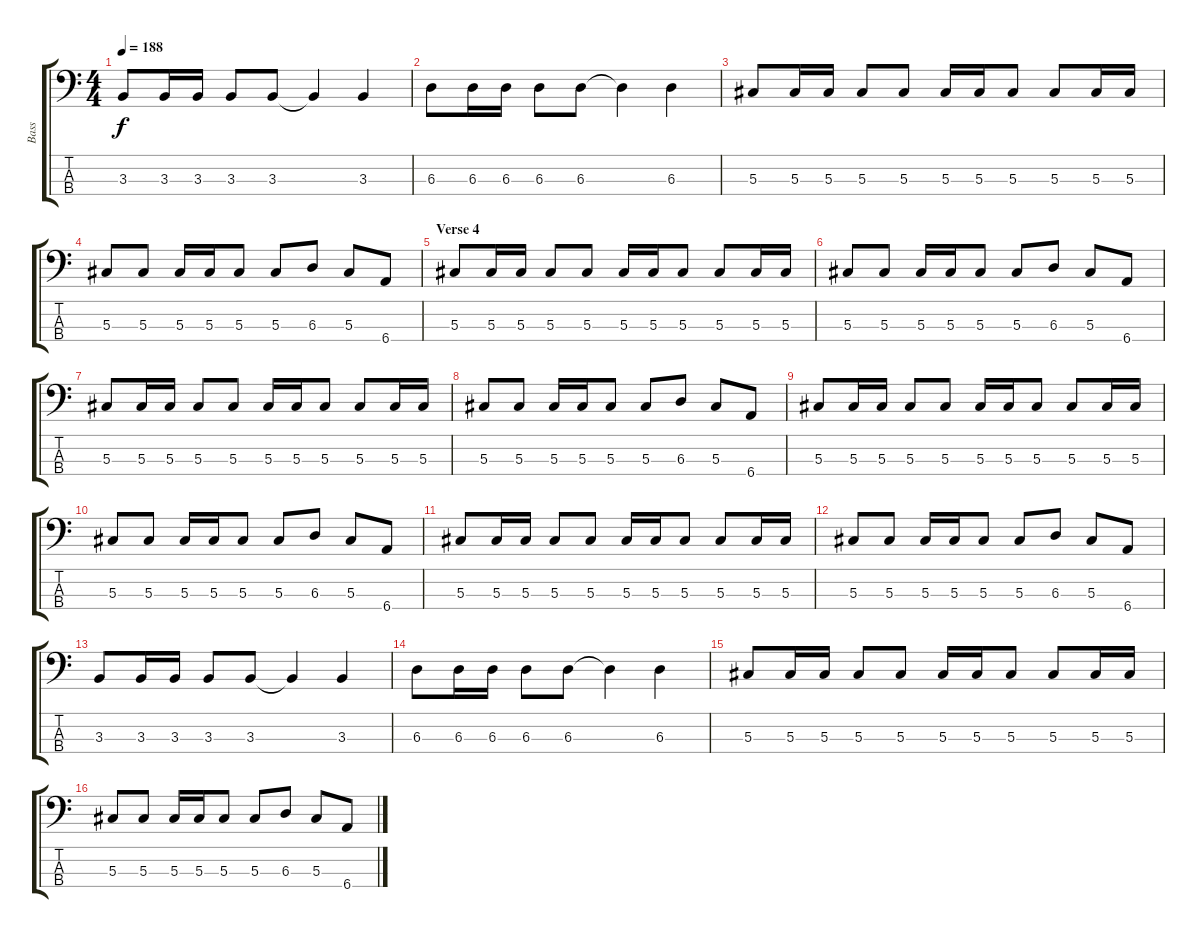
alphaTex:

\track ("Bass" "Bass") {instrument electricbasspick}
\staff {score tabs}
\tuning (Gb2 Db2 Ab1 Eb1) {hide}
\ts (4 4)
\tempo 188
\clef f4
\ks c
3.3.8{dy f} 3.3.16 3.3.16 3.3.8 3.3.8 3.3{t}.4 3.3.4 |
6.3.8 6.3.16 6.3.16 6.3.8 6.3.8 6.3{t}.4 6.3.4 |
5.3.8 5.3.16 5.3.16 5.3.8 5.3.8 5.3.16 5.3.16 5.3.8 5.3.8 5.3.16 5.3.16 |
5.3.8 5.3.8 5.3.16 5.3.16 5.3.8 5.3.8 6.3.8 5.3.8 6.4.8 |
\section ("" "Verse 4")
5.3.8 5.3.16 5.3.16 5.3.8 5.3.8 5.3.16 5.3.16 5.3.8 5.3.8 5.3.16 5.3.16 |
5.3.8 5.3.8 5.3.16 5.3.16 5.3.8 5.3.8 6.3.8 5.3.8 6.4.8 |
5.3.8 5.3.16 5.3.16 5.3.8 5.3.8 5.3.16 5.3.16 5.3.8 5.3.8 5.3.16 5.3.16 |
5.3.8 5.3.8 5.3.16 5.3.16 5.3.8 5.3.8 6.3.8 5.3.8 6.4.8 |
5.3.8 5.3.16 5.3.16 5.3.8 5.3.8 5.3.16 5.3.16 5.3.8 5.3.8 5.3.16 5.3.16 |
5.3.8 5.3.8 5.3.16 5.3.16 5.3.8 5.3.8 6.3.8 5.3.8 6.4.8 |
5.3.8 5.3.16 5.3.16 5.3.8 5.3.8 5.3.16 5.3.16 5.3.8 5.3.8 5.3.16 5.3.16 |
5.3.8 5.3.8 5.3.16 5.3.16 5.3.8 5.3.8 6.3.8 5.3.8 6.4.8 |
3.3.8 3.3.16 3.3.16 3.3.8 3.3.8 3.3{t}.4 3.3.4 |
6.3.8 6.3.16 6.3.16 6.3.8 6.3.8 6.3{t}.4 6.3.4 |
5.3.8 5.3.16 5.3.16 5.3.8 5.3.8 5.3.16 5.3.16 5.3.8 5.3.8 5.3.16 5.3.16 |
5.3.8 5.3.8 5.3.16 5.3.16 5.3.8 5.3.8 6.3.8 5.3.8 6.4.8
